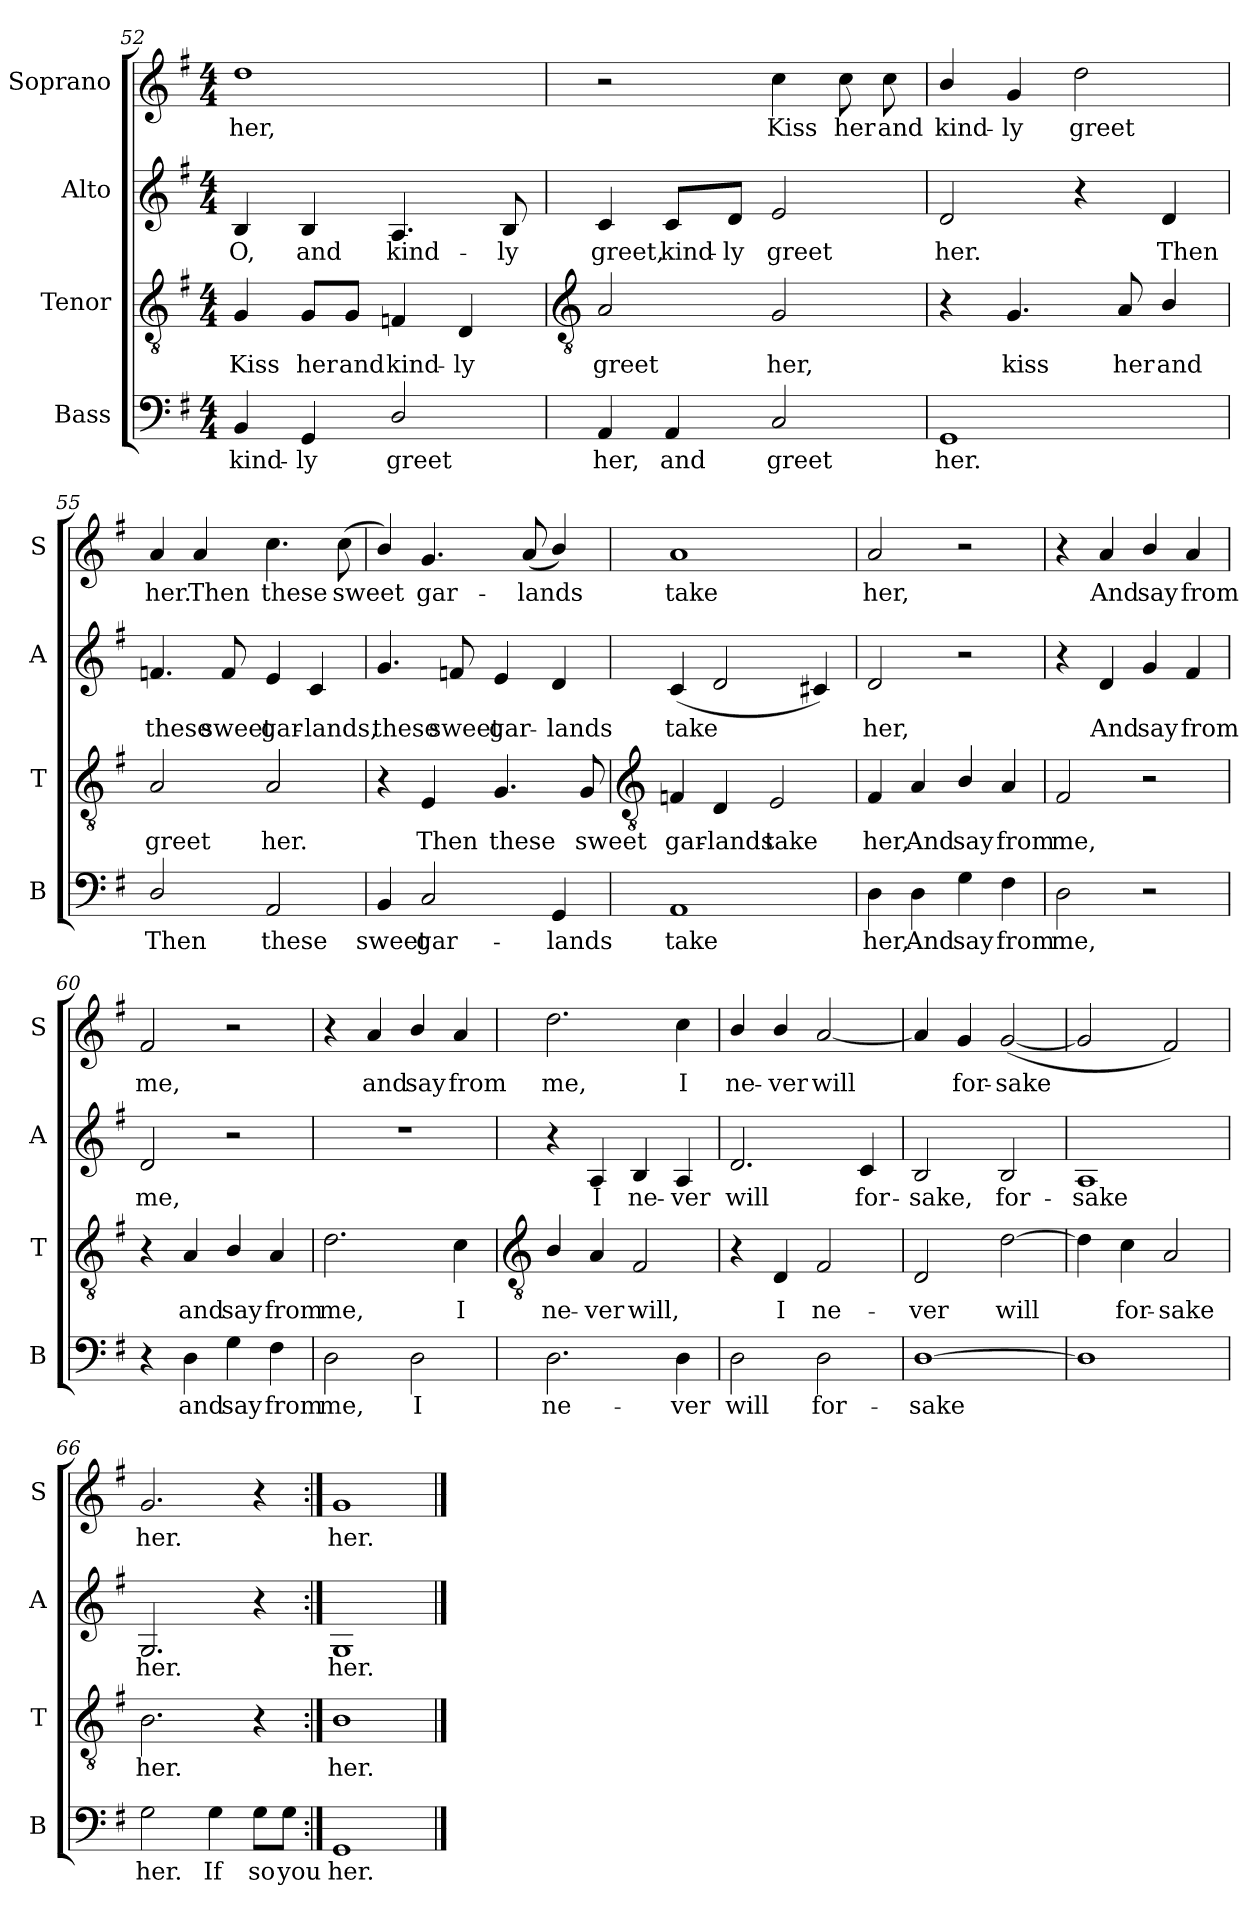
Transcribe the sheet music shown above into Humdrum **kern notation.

**kern	**text	**kern	**text	**kern	**text	**kern	**text
*part4	*part4	*part3	*part3	*part2	*part2	*part1	*part1
*staff4	*staff4	*staff3	*staff3	*staff2	*staff2	*staff1	*staff1
*I"Bass	*	*I"Tenor	*	*I"Alto	*	*I"Soprano	*
*I'B	*	*I'T	*	*I'A	*	*I'S	*
*clefF4	*	*clefGv2	*	*clefG2	*	*clefG2	*
*k[f#]	*	*k[f#]	*	*k[f#]	*	*k[f#]	*
*G:	*	*G:	*	*G:	*	*G:	*
*M4/4	*	*M4/4	*	*M4/4	*	*M4/4	*
=52	=52	=52	=52	=52	=52	=52	=52
!	!LO:LY:b	!	!LO:LY:b	!	!LO:LY:b	!	!LO:LY:b
4BB	kind-	4G	Kiss	4B	O,	1dd	her,
!	!LO:LY:b	!	!LO:LY:b	!	!LO:LY:b	!	!
4GG	-ly	8G/L	her	4B	and	.	.
!	!	!	!LO:LY:b	!	!	!	!
.	.	8G/J	and	.	.	.	.
!	!LO:LY:b	!	!LO:LY:b	!	!LO:LY:b	!	!
2D/	greet	4Fn	kind-	4.A	kind-	.	.
!	!	!	!LO:LY:b	!	!	!	!
.	.	4D	-ly	.	.	.	.
!	!	!	!	!	!LO:LY:b	!	!
.	.	.	.	8B	-ly	.	.
!!LO:LB:g=z
=53	=53	=53	=53	=53	=53	=53	=53
*	*	*clefGv2	*	*	*	*	*
!	!LO:LY:b	!	!LO:LY:b	!	!LO:LY:b	!	!
4AA	her,	2A	greet	4c	greet,	2r	.
!	!LO:LY:b	!	!	!	!LO:LY:b	!	!
4AA	and	.	.	8c/L	kind-	.	.
!	!	!	!	!	!LO:LY:b	!	!
.	.	.	.	8d/J	-ly	.	.
!	!LO:LY:b	!	!LO:LY:b	!	!LO:LY:b	!	!LO:LY:b
2C	greet	2G	her,	2e	greet	4cc	Kiss
!	!	!	!	!	!	!	!LO:LY:b
.	.	.	.	.	.	8cc	her
!	!	!	!	!	!	!	!LO:LY:b
.	.	.	.	.	.	8cc	and
=54	=54	=54	=54	=54	=54	=54	=54
!	!LO:LY:b	!	!	!	!LO:LY:b	!	!LO:LY:b
1GG	her.	4r	.	2d	her.	4b/	kind-
!	!	!	!LO:LY:b	!	!	!	!LO:LY:b
.	.	4.G	kiss	.	.	4g	-ly
!	!	!	!	!	!	!	!LO:LY:b
.	.	.	.	4r	.	2dd	greet
!	!	!	!LO:LY:b	!	!	!	!
.	.	8A	her	.	.	.	.
!	!	!	!LO:LY:b	!	!LO:LY:b	!	!
.	.	4B/	and	4d	Then	.	.
=55	=55	=55	=55	=55	=55	=55	=55
!	!LO:LY:b	!	!LO:LY:b	!	!LO:LY:b	!	!LO:LY:b
2D/	Then	2A	greet	4.fn	these	4a	her.
!	!	!	!	!	!	!	!LO:LY:b
.	.	.	.	.	.	4a	Then
!	!	!	!	!	!LO:LY:b	!	!
.	.	.	.	8f	sweet	.	.
!	!LO:LY:b	!	!LO:LY:b	!	!LO:LY:b	!	!LO:LY:b
2AA	these	2A	her.	4e	gar-	4.cc	these
!	!	!	!	!	!LO:LY:b	!	!
.	.	.	.	4c	-lands,	.	.
!	!	!	!	!	!	!	!LO:LY:b
.	.	.	.	.	.	(<8ccL	sweet
=56	=56	=56	=56	=56	=56	=56	=56
!	!LO:LY:b	!	!	!	!LO:LY:b	!	!
4BB	sweet	4r	.	4.g	these	4b/)	.
!	!LO:LY:b	!	!LO:LY:b	!	!	!	!LO:LY:b
2C	gar-	4E	Then	.	.	4.g	gar-
!	!	!	!	!	!LO:LY:b	!	!
.	.	.	.	8fn	sweet	.	.
!	!	!	!LO:LY:b	!	!LO:LY:b	!	!
.	.	4.G	these	4e	gar-	.	.
!	!	!	!	!	!	!	!LO:LY:b
.	.	.	.	.	.	(<8a	-lands
!	!LO:LY:b	!	!	!	!LO:LY:b	!	!
4GG	-lands	.	.	4d	-lands	4b/)	.
!	!	!	!LO:LY:b	!	!	!	!
.	.	8G	sweet	.	.	.	.
!!LO:LB:g=z
=57	=57	=57	=57	=57	=57	=57	=57
*	*	*clefGv2	*	*	*	*	*
!	!LO:LY:b	!	!LO:LY:b	!	!LO:LY:b	!	!LO:LY:b
1AA	take	4Fn	gar-	(<4c	take	1a	take
!	!	!	!LO:LY:b	!	!	!	!
.	.	4D	-lands	2d	.	.	.
!	!	!	!LO:LY:b	!	!	!	!
.	.	2E	take	.	.	.	.
.	.	.	.	4c#X)	.	.	.
=58	=58	=58	=58	=58	=58	=58	=58
!	!LO:LY:b	!	!LO:LY:b	!	!LO:LY:b	!	!LO:LY:b
4D	her,	4F#	her,	2d	her,	2a	her,
!	!LO:LY:b	!	!LO:LY:b	!	!	!	!
4D	And	4A	And	.	.	.	.
!	!LO:LY:b	!	!LO:LY:b	!	!	!	!
4G	say	4B/	say	2r	.	2r	.
!	!LO:LY:b	!	!LO:LY:b	!	!	!	!
4F#	from	4A	from	.	.	.	.
=59	=59	=59	=59	=59	=59	=59	=59
!	!LO:LY:b	!	!LO:LY:b	!	!	!	!
2D	me,	2F#	me,	4r	.	4r	.
!	!	!	!	!	!LO:LY:b	!	!LO:LY:b
.	.	.	.	4d	And	4a	And
!	!	!	!	!	!LO:LY:b	!	!LO:LY:b
2r	.	2r	.	4g	say	4b/	say
!	!	!	!	!	!LO:LY:b	!	!LO:LY:b
.	.	.	.	4f#	from	4a	from
=60	=60	=60	=60	=60	=60	=60	=60
!	!	!	!	!	!LO:LY:b	!	!LO:LY:b
4r	.	4r	.	2d	me,	2f#	me,
!	!LO:LY:b	!	!LO:LY:b	!	!	!	!
4D	and	4A	and	.	.	.	.
!	!LO:LY:b	!	!LO:LY:b	!	!	!	!
4G	say	4B/	say	2r	.	2r	.
!	!LO:LY:b	!	!LO:LY:b	!	!	!	!
4F#	from	4A	from	.	.	.	.
=61	=61	=61	=61	=61	=61	=61	=61
!	!LO:LY:b	!	!LO:LY:b	!	!	!	!
2D	me,	2.d	me,	1r	.	4r	.
!	!	!	!	!	!	!	!LO:LY:b
.	.	.	.	.	.	4a	and
!	!LO:LY:b	!	!	!	!	!	!LO:LY:b
2D	I	.	.	.	.	4b/	say
!	!	!	!LO:LY:b	!	!	!	!LO:LY:b
.	.	4c	I	.	.	4a	from
!!LO:LB:g=z
=62	=62	=62	=62	=62	=62	=62	=62
*	*	*clefGv2	*	*	*	*	*
!	!LO:LY:b	!	!LO:LY:b	!	!	!	!LO:LY:b
2.D	ne-	4B/	ne-	4r	.	2.dd	me,
!	!	!	!LO:LY:b	!	!LO:LY:b	!	!
.	.	4A	-ver	4A	I	.	.
!	!	!	!LO:LY:b	!	!LO:LY:b	!	!
.	.	2F#	will,	4B	ne-	.	.
!	!LO:LY:b	!	!	!	!LO:LY:b	!	!LO:LY:b
4D	-ver	.	.	4A	-ver	4cc	I
=63	=63	=63	=63	=63	=63	=63	=63
!	!LO:LY:b	!	!	!	!LO:LY:b	!	!LO:LY:b
2D	will	4r	.	2.d	will	4b/	ne-
!	!	!	!LO:LY:b	!	!	!	!LO:LY:b
.	.	4D	I	.	.	4b/	-ver
!	!LO:LY:b	!	!LO:LY:b	!	!	!	!LO:LY:b
2D	for-	2F#	ne-	.	.	[2a	will
!	!	!	!	!	!LO:LY:b	!	!
.	.	.	.	4c	for-	.	.
=64	=64	=64	=64	=64	=64	=64	=64
!	!LO:LY:b	!	!LO:LY:b	!	!LO:LY:b	!	!
[1D	-sake	2D	-ver	2B	-sake,	4a]	.
!	!	!	!	!	!	!	!LO:LY:b
.	.	.	.	.	.	4g	for-
!	!	!	!LO:LY:b	!	!LO:LY:b	!	!LO:LY:b
.	.	[2d	will	2B	for-	(<[2g	-sake
=65	=65	=65	=65	=65	=65	=65	=65
!	!	!	!	!	!LO:LY:b	!	!
1D]	.	4d]	.	1A	-sake	2g]	.
!	!	!	!LO:LY:b	!	!	!	!
.	.	4c	for-	.	.	.	.
!	!	!	!LO:LY:b	!	!	!	!
.	.	2A	-sake	.	.	2f#)	.
=66	=66	=66	=66	=66	=66	=66	=66
!	!LO:LY:b	!	!LO:LY:b	!	!LO:LY:b	!	!LO:LY:b
2G	her.	2.B	her.	2.G	her.	2.g	her.
!	!LO:LY:b	!	!	!	!	!	!
4G	If	.	.	.	.	.	.
!	!LO:LY:b	!	!	!	!	!	!
8G\L	so	4r	.	4r	.	4r	.
!	!LO:LY:b	!	!	!	!	!	!
8G\J	you	.	.	.	.	.	.
=67:|!	=67:|!	=67:|!	=67:|!	=67:|!	=67:|!	=67:|!	=67:|!
!	!LO:LY:b	!	!LO:LY:b	!	!LO:LY:b	!	!LO:LY:b
1GG	her.	1B	her.	1G	her.	1g	her.
==	==	==	==	==	==	==	==
*-	*-	*-	*-	*-	*-	*-	*-
